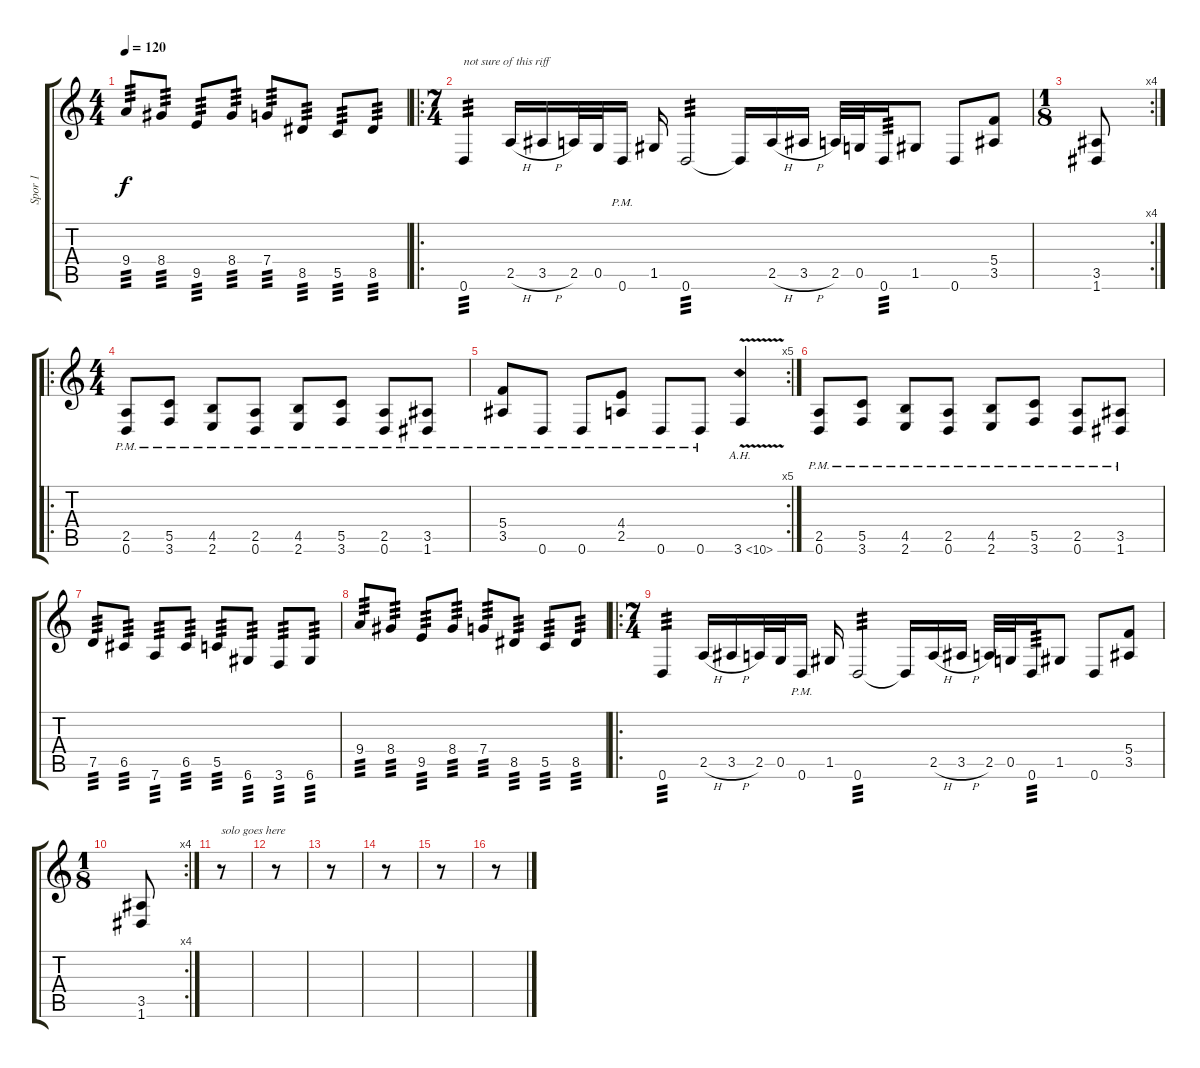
\track ("Spor 1" "Spor 1") {instrument distortionguitar}
\staff {score tabs}
\tuning (D4 A3 F3 C3 G2 D2) {hide}
\ts (4 4)
\tempo 120
\clef g2
\ks c
9.4.8{tp 3 dy f} 8.4.8{tp 3} 9.5.8{tp 3} 8.4.8{tp 3} 7.4.8{tp 3} 8.5.8{tp 3} 5.5.8{tp 3} 8.5.8{tp 3} |
\ro
\ts (7 4)
0.6.4{txt "not sure of this riff" tp 3} 2.5{h}.16 3.5{h}.16 2.5.32 0.5.32 0.6{pm}.16 1.5.16 0.6.2{tp 3} 0.6{t}.16 2.5{h}.16 3.5{h}.16 2.5.32 0.5.32 0.6.16{tp 3} 1.5.8 0.6.8 (5.4 3.5).8 |
\rc 4
\ts (1 8)
(3.5 1.6).8 |
\ro
\ts (4 4)
(2.5{pm} 0.6{pm}).8 (5.5{pm} 3.6{pm}).8 (4.5{pm} 2.6{pm}).8 (2.5{pm} 0.6{pm}).8 (4.5{pm} 2.6{pm}).8 (5.5{pm} 3.6{pm}).8 (2.5{pm} 0.6{pm}).8 (3.5{pm} 1.6{pm}).8 |
\rc 5
(5.4{pm} 3.5{pm}).8 0.6{pm}.8 0.6{pm}.8 (4.4{pm} 2.5{pm}).8 0.6{pm}.8 0.6{pm}.8 3.6{ah 7 v}.4 |
(2.5{pm} 0.6{pm}).8 (5.5{pm} 3.6{pm}).8 (4.5{pm} 2.6{pm}).8 (2.5{pm} 0.6{pm}).8 (4.5{pm} 2.6{pm}).8 (5.5{pm} 3.6{pm}).8 (2.5{pm} 0.6{pm}).8 (3.5{pm} 1.6{pm}).8 |
7.5.8{tp 3} 6.5.8{tp 3} 7.6.8{tp 3} 6.5.8{tp 3} 5.5.8{tp 3} 6.6.8{tp 3} 3.6.8{tp 3} 6.6.8{tp 3} |
9.4.8{tp 3} 8.4.8{tp 3} 9.5.8{tp 3} 8.4.8{tp 3} 7.4.8{tp 3} 8.5.8{tp 3} 5.5.8{tp 3} 8.5.8{tp 3} |
\ro
\ts (7 4)
0.6.4{tp 3} 2.5{h}.16 3.5{h}.16 2.5.32 0.5.32 0.6{pm}.16 1.5.16 0.6.2{tp 3} 0.6{t}.16 2.5{h}.16 3.5{h}.16 2.5.32 0.5.32 0.6.16{tp 3} 1.5.8 0.6.8 (5.4 3.5).8 |
\rc 4
\ts (1 8)
(3.5 1.6).8 |
r.8{txt "solo goes here"} |
r.8 |
r.8 |
r.8 |
r.8 |
r.8
